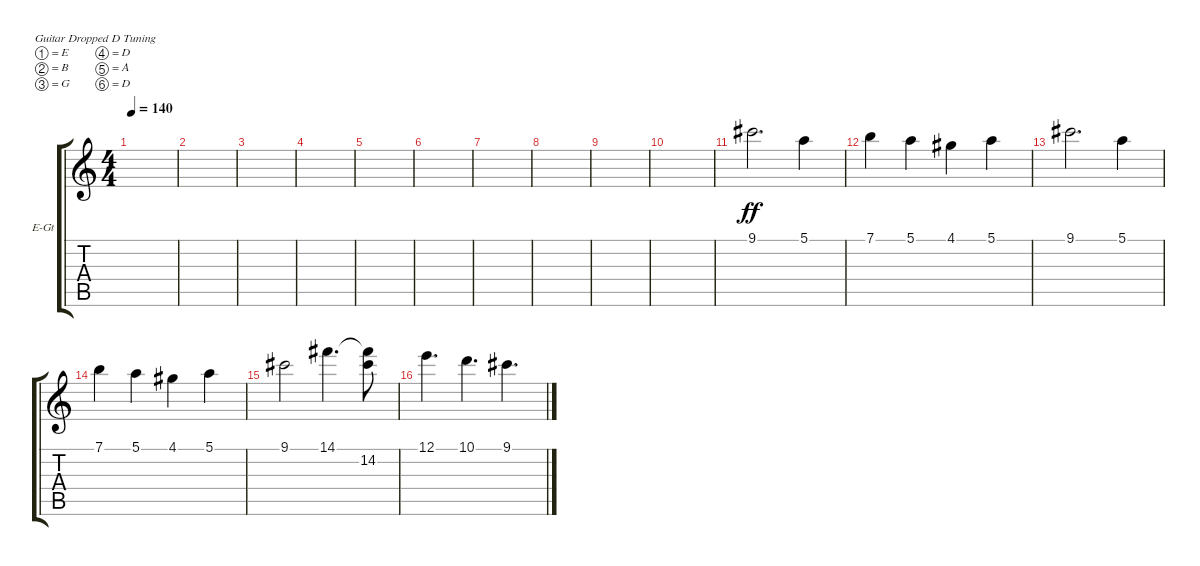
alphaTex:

\bracketExtendMode groupsimilarinstruments
\firstSystemTrackNameOrientation horizontal
\otherSystemsTrackNameOrientation horizontal
\track ("Effect (2)" "E-Gt") {instrument electricguitarclean}
\staff {score tabs}
\tuning (E4 B3 G3 D3 A2 D2)
\ts (4 4)
\tempo 140
\clef g2
\scale
0.333333
\ks c
|
\scale
0.333333 |
\scale
0.333333 |
\scale
0.333333 |
\scale
0.333333 |
\scale
0.333333 |
\scale
0.333333 |
\scale
0.333333 |
\scale
0.333333 |
\scale
0.333333 |
\scale
0.333333 9.1.2{d dy ff} 5.1.4 |
\scale
0.333333 7.1.4 5.1.4 4.1.4 5.1.4 |
\scale
0.333333 9.1.2{d} 5.1.4 |
\scale
0.333333 7.1.4 5.1.4 4.1.4 5.1.4 |
\scale
0.333333 9.1.2 14.1.4{d} (14.1{t} 14.2).8 |
\scale
0.333333 12.1.4{d} 10.1.4{d} 9.1.4{d}
